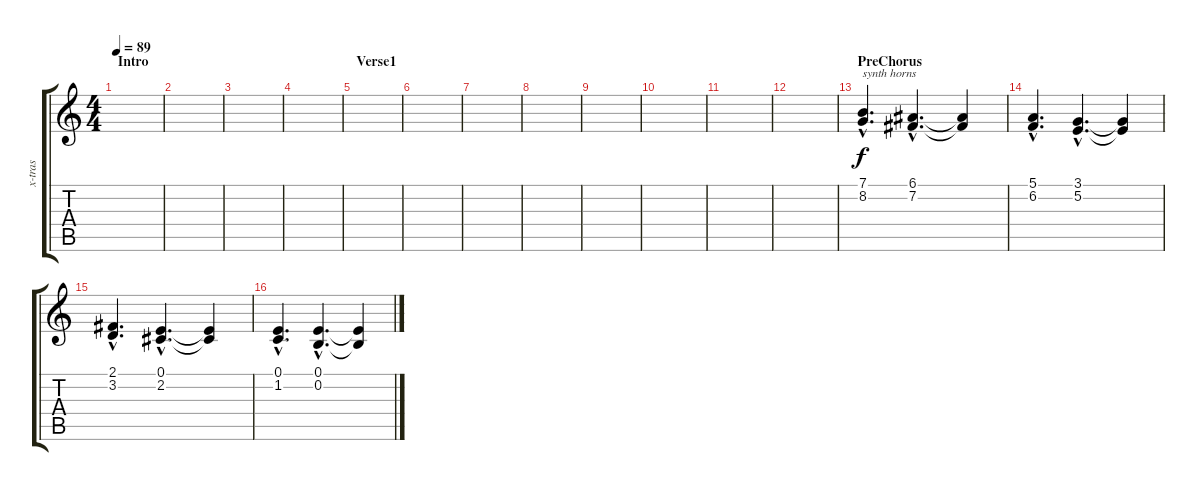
\track ("x-tras" "x-tras") {instrument synthbrass1}
\staff {score tabs}
\tuning (E4 B3 G3 D3 A2 E2) {hide}
\ts (4 4)
\section ("" "Intro")
\tempo 89
\clef g2
\ks c
|
|
|
|
\section ("" "Verse1")
|
|
|
|
|
|
|
|
\section ("" "PreChorus")
(7.1{hac} 8.2{hac}).4{d txt "synth horns"} (6.1{hac} 7.2{hac}).4{d} (6.1{t} 7.2{t}).4 |
(5.1{hac} 6.2{hac}).4{d} (3.1{hac} 5.2{hac}).4{d} (3.1{t} 5.2{t}).4 |
(2.1{hac} 3.2{hac}).4{d} (0.1{hac} 2.2{hac}).4{d} (0.1{t} 2.2{t}).4 |
(0.1{hac} 1.2{hac}).4{d} (0.1{hac} 0.2{hac}).4{d} (0.1{t} 0.2{t}).4
